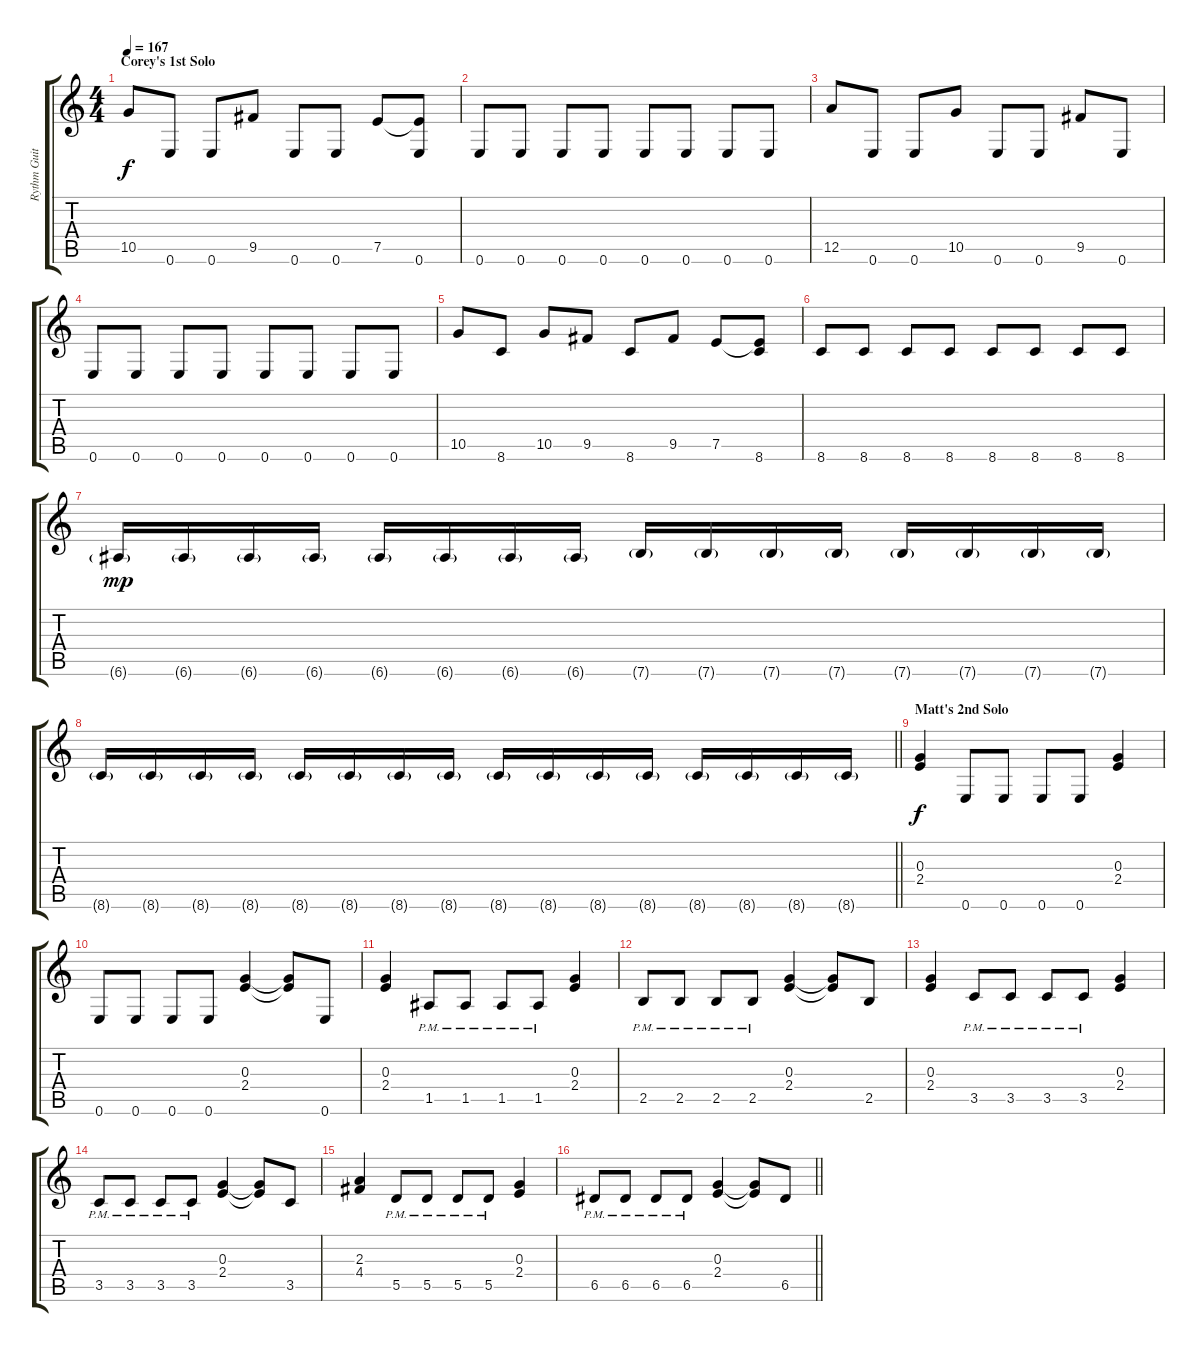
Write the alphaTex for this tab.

\track ("Rythm Guitar" "Rythm Guit") {instrument distortionguitar}
\staff {score tabs}
\tuning (E4 B3 G3 D3 A2 E2) {hide}
\ts (4 4)
\section ("" "Corey's 1st Solo")
\tempo 167
\clef g2
\ks c
10.5.8{dy f} 0.6.8 0.6.8 9.5.8 0.6.8 0.6.8 7.5.8 (7.5{t} 0.6).8 |
0.6.8 0.6.8 0.6.8 0.6.8 0.6.8 0.6.8 0.6.8 0.6.8 |
12.5.8 0.6.8 0.6.8 10.5.8 0.6.8 0.6.8 9.5.8 0.6.8 |
0.6.8 0.6.8 0.6.8 0.6.8 0.6.8 0.6.8 0.6.8 0.6.8 |
10.5.8 8.6.8 10.5.8 9.5.8 8.6.8 9.5.8 7.5.8 (7.5{t} 8.6).8 |
8.6.8 8.6.8 8.6.8 8.6.8 8.6.8 8.6.8 8.6.8 8.6.8 |
6.6{g}.16{dy mp} 6.6{g}.16 6.6{g}.16 6.6{g}.16 6.6{g}.16 6.6{g}.16 6.6{g}.16 6.6{g}.16 7.6{g}.16 7.6{g}.16 7.6{g}.16 7.6{g}.16 7.6{g}.16 7.6{g}.16 7.6{g}.16 7.6{g}.16 |
\barLineRight lightlight
8.6{g}.16 8.6{g}.16 8.6{g}.16 8.6{g}.16 8.6{g}.16 8.6{g}.16 8.6{g}.16 8.6{g}.16 8.6{g}.16 8.6{g}.16 8.6{g}.16 8.6{g}.16 8.6{g}.16 8.6{g}.16 8.6{g}.16 8.6{g}.16 |
\section ("" "Matt's 2nd Solo")
(0.3 2.4).4{dy f} 0.6.8 0.6.8 0.6.8 0.6.8 (0.3 2.4).4 |
0.6.8 0.6.8 0.6.8 0.6.8 (0.3 2.4).4 (0.3{t} 2.4{t}).8 0.6.8 |
(0.3 2.4).4 1.5{pm}.8 1.5{pm}.8 1.5{pm}.8 1.5{pm}.8 (0.3 2.4).4 |
2.5{pm}.8 2.5{pm}.8 2.5{pm}.8 2.5{pm}.8 (0.3 2.4).4 (0.3{t} 2.4{t}).8 2.5.8 |
(0.3 2.4).4 3.5{pm}.8 3.5{pm}.8 3.5{pm}.8 3.5{pm}.8 (0.3 2.4).4 |
3.5{pm}.8 3.5{pm}.8 3.5{pm}.8 3.5{pm}.8 (0.3 2.4).4 (0.3{t} 2.4{t}).8 3.5.8 |
(2.3 4.4).4 5.5{pm}.8 5.5{pm}.8 5.5{pm}.8 5.5{pm}.8 (0.3 2.4).4 |
\barLineRight lightlight
6.5{pm}.8 6.5{pm}.8 6.5{pm}.8 6.5{pm}.8 (0.3 2.4).4 (0.3{t} 2.4{t}).8 6.5.8
